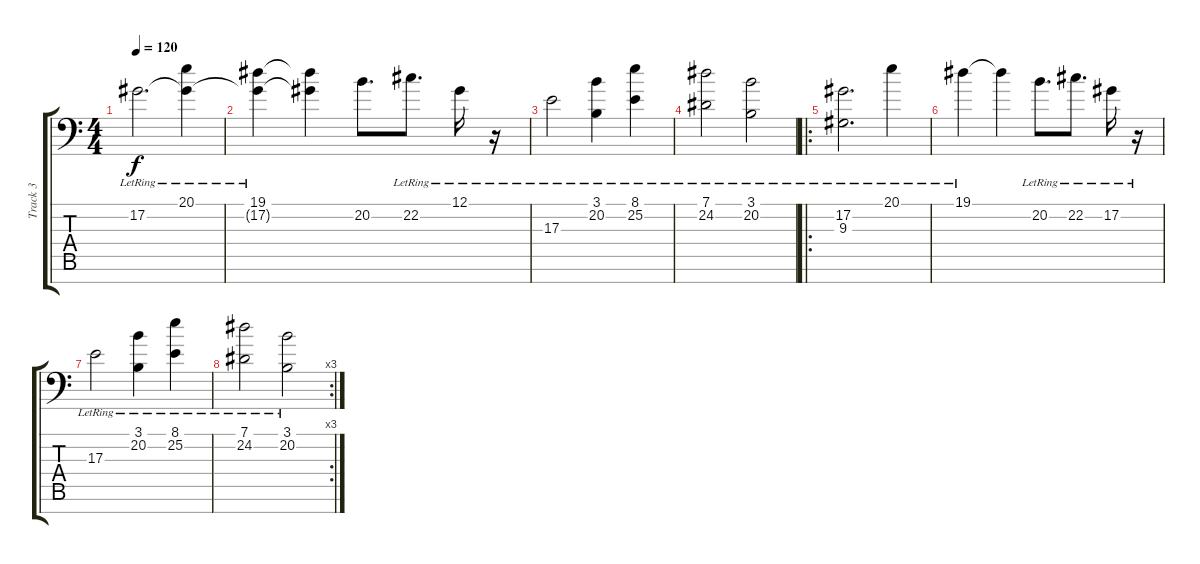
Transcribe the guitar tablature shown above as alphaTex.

\track ("Track 3" "Track 3") {instrument stringensemble2}
\staff {score tabs}
\tuning (Ab3 Eb3 B2 Gb2 Db2 Ab1 Db1) {hide}
\ts (4 4)
\tempo 120
\clef f4
\ks c
17.2{lr}.2{d dy f} (20.1{lr} 17.2{t}).4 |
(19.1{lr} 17.2{t}).4 (19.1{t} 17.2{t}).4 20.2.8{d} 22.2{lr}.8{d} 12.1{lr}.16 r.16 |
17.3{lr}.2 (3.1{lr} 20.2{lr}).4 (8.1{lr} 25.2).4 |
(7.1{lr} 24.2).2 (3.1{lr} 20.2).2 |
\ro
(17.2 9.3{lr}).2{d} 20.1{lr}.4 |
19.1{lr}.4 19.1{t}.4 20.2{lr}.8{d} 22.2{lr}.8{d} 17.2{lr}.16 r.16 |
17.3{lr}.2 (3.1{lr} 20.2{lr}).4 (8.1{lr} 25.2).4 |
\rc 3
(7.1{lr} 24.2).2 (3.1{lr} 20.2).2
